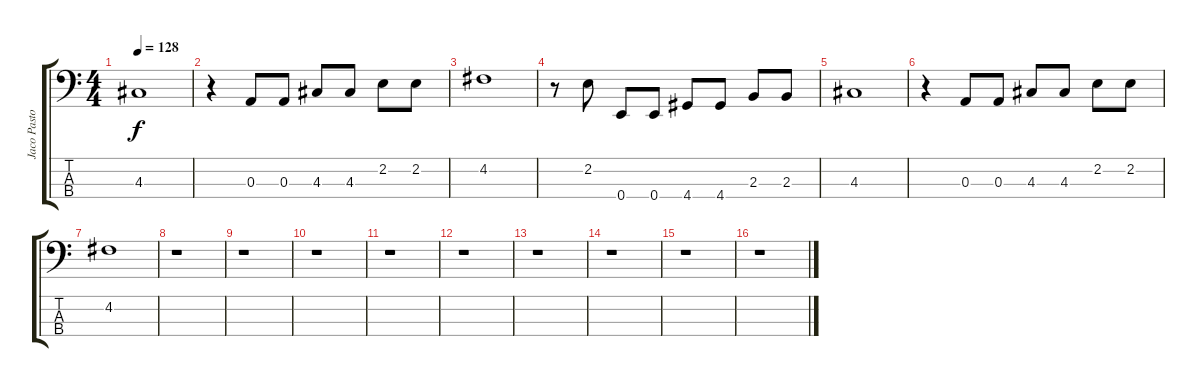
\track ("Jaco Pastorius" "Jaco Pasto") {instrument fretlessbass}
\staff {score tabs}
\tuning (G2 D2 A1 E1) {hide}
\ts (4 4)
\tempo 128
\clef f4
\ks c
4.3.1{dy f} |
r.4 0.3.8 0.3.8 4.3.8 4.3.8 2.2.8 2.2.8 |
4.2.1 |
r.8 2.2.8 0.4.8 0.4.8 4.4.8 4.4.8 2.3.8 2.3.8 |
4.3.1 |
r.4 0.3.8 0.3.8 4.3.8 4.3.8 2.2.8 2.2.8 |
4.2.1 |
r.1 |
r.1 |
r.1 |
r.1 |
r.1 |
r.1 |
r.1 |
r.1 |
r.1
